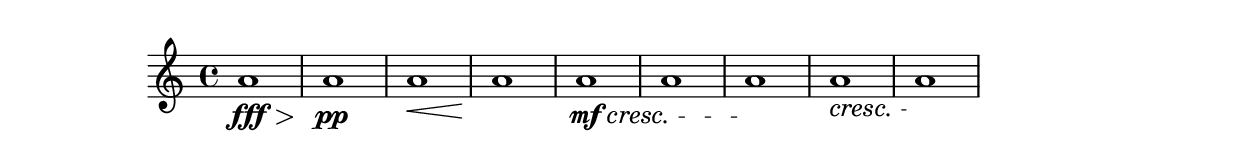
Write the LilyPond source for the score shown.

\version "1.7.6"

\score{
\notes\relative c''{
a1\fff\> \!a-\pp
a\< \!a
\property Voice.crescendoText = "cresc."
\property Voice.crescendoSpanner = #'dashed-line
a-\mf\< a \!a 
a\< \!a
}
\paper{
}
\midi{
\tempo 1 = 60
}
}
%% new-chords-done %%
